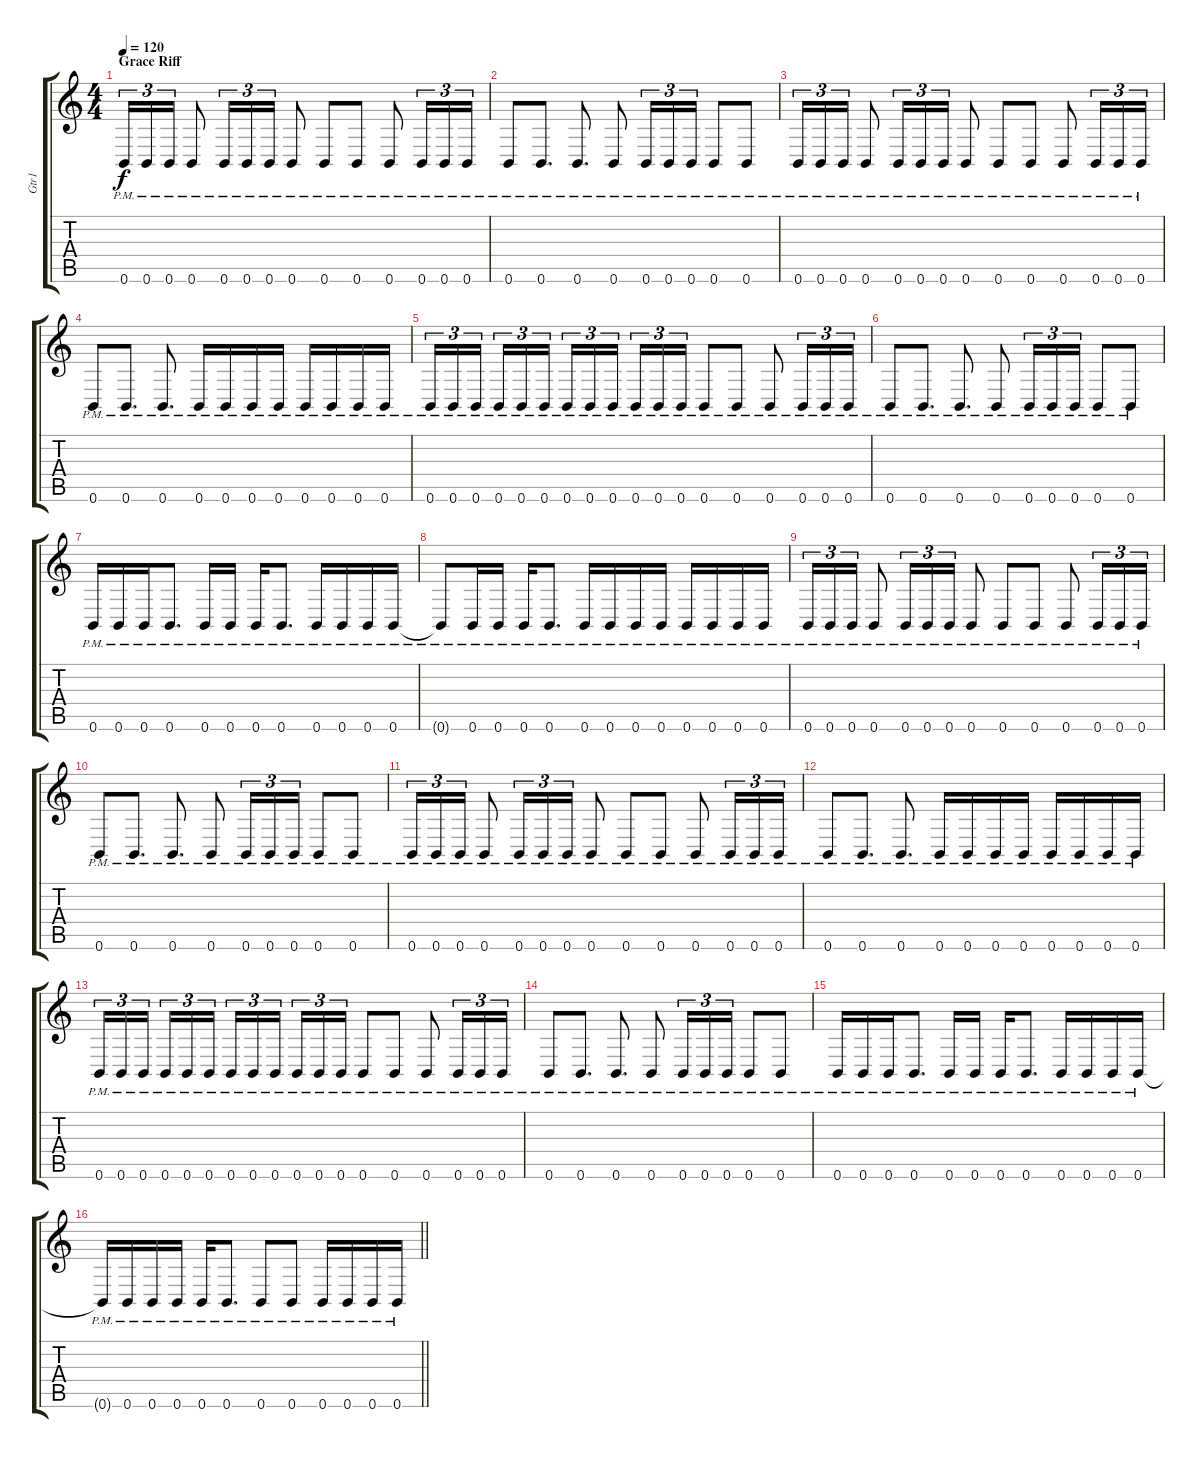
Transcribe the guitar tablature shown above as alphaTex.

\track ("Gtr1" "Gtr1") {instrument acousticguitarsteel}
\staff {score tabs}
\tuning (Eb4 B3 Gb3 B2 Gb2 B1) {hide}
\ts (4 4)
\section ("" "Grace Riff")
\tempo 120
\clef g2
\ks c
0.6{pm}.16{tu (3 2) dy f volume 15 balance 8 instrument distortionguitar} 0.6{pm}.16{tu (3 2)} 0.6{pm}.16{tu (3 2)} 0.6{pm}.8 0.6{pm}.16{tu (3 2)} 0.6{pm}.16{tu (3 2)} 0.6{pm}.16{tu (3 2)} 0.6{pm}.8 0.6{pm}.8 0.6{pm}.8 0.6{pm}.8 0.6{pm}.16{tu (3 2)} 0.6{pm}.16{tu (3 2)} 0.6{pm}.16{tu (3 2)} |
0.6{pm}.8 0.6{pm}.8{d} 0.6{pm}.8{d} 0.6{pm}.8 0.6{pm}.16{tu (3 2)} 0.6{pm}.16{tu (3 2)} 0.6{pm}.16{tu (3 2)} 0.6{pm}.8 0.6{pm}.8 |
0.6{pm}.16{tu (3 2)} 0.6{pm}.16{tu (3 2)} 0.6{pm}.16{tu (3 2)} 0.6{pm}.8 0.6{pm}.16{tu (3 2)} 0.6{pm}.16{tu (3 2)} 0.6{pm}.16{tu (3 2)} 0.6{pm}.8 0.6{pm}.8 0.6{pm}.8 0.6{pm}.8 0.6{pm}.16{tu (3 2)} 0.6{pm}.16{tu (3 2)} 0.6{pm}.16{tu (3 2)} |
0.6{pm}.8 0.6{pm}.8{d} 0.6{pm}.8{d} 0.6{pm}.16 0.6{pm}.16 0.6{pm}.16 0.6{pm}.16 0.6{pm}.16 0.6{pm}.16 0.6{pm}.16 0.6{pm}.16 |
0.6{pm}.16{tu (3 2)} 0.6{pm}.16{tu (3 2)} 0.6{pm}.16{tu (3 2) beam splitsecondary} 0.6{pm}.16{tu (3 2)} 0.6{pm}.16{tu (3 2)} 0.6{pm}.16{tu (3 2)} 0.6{pm}.16{tu (3 2)} 0.6{pm}.16{tu (3 2)} 0.6{pm}.16{tu (3 2) beam splitsecondary} 0.6{pm}.16{tu (3 2)} 0.6{pm}.16{tu (3 2)} 0.6{pm}.16{tu (3 2)} 0.6{pm}.8 0.6{pm}.8 0.6{pm}.8 0.6{pm}.16{tu (3 2)} 0.6{pm}.16{tu (3 2)} 0.6{pm}.16{tu (3 2)} |
0.6{pm}.8 0.6{pm}.8{d} 0.6{pm}.8{d} 0.6{pm}.8 0.6{pm}.16{tu (3 2)} 0.6{pm}.16{tu (3 2)} 0.6{pm}.16{tu (3 2)} 0.6{pm}.8 0.6{pm}.8 |
0.6{pm}.16 0.6{pm}.16 0.6{pm}.16 0.6{pm}.8{d} 0.6{pm}.16 0.6{pm}.16 0.6{pm}.16 0.6{pm}.8{d} 0.6{pm}.16 0.6{pm}.16 0.6{pm}.16 0.6{pm}.16 |
0.6{pm t}.8 0.6{pm}.16 0.6{pm}.16 0.6{pm}.16 0.6{pm}.8{d} 0.6{pm}.16 0.6{pm}.16 0.6{pm}.16 0.6{pm}.16 0.6{pm}.16 0.6{pm}.16 0.6{pm}.16 0.6{pm}.16 |
0.6{pm}.16{tu (3 2)} 0.6{pm}.16{tu (3 2)} 0.6{pm}.16{tu (3 2)} 0.6{pm}.8 0.6{pm}.16{tu (3 2)} 0.6{pm}.16{tu (3 2)} 0.6{pm}.16{tu (3 2)} 0.6{pm}.8 0.6{pm}.8 0.6{pm}.8 0.6{pm}.8 0.6{pm}.16{tu (3 2)} 0.6{pm}.16{tu (3 2)} 0.6{pm}.16{tu (3 2)} |
0.6{pm}.8 0.6{pm}.8{d} 0.6{pm}.8{d} 0.6{pm}.8 0.6{pm}.16{tu (3 2)} 0.6{pm}.16{tu (3 2)} 0.6{pm}.16{tu (3 2)} 0.6{pm}.8 0.6{pm}.8 |
0.6{pm}.16{tu (3 2)} 0.6{pm}.16{tu (3 2)} 0.6{pm}.16{tu (3 2)} 0.6{pm}.8 0.6{pm}.16{tu (3 2)} 0.6{pm}.16{tu (3 2)} 0.6{pm}.16{tu (3 2)} 0.6{pm}.8 0.6{pm}.8 0.6{pm}.8 0.6{pm}.8 0.6{pm}.16{tu (3 2)} 0.6{pm}.16{tu (3 2)} 0.6{pm}.16{tu (3 2)} |
0.6{pm}.8 0.6{pm}.8{d} 0.6{pm}.8{d} 0.6{pm}.16 0.6{pm}.16 0.6{pm}.16 0.6{pm}.16 0.6{pm}.16 0.6{pm}.16 0.6{pm}.16 0.6{pm}.16 |
0.6{pm}.16{tu (3 2)} 0.6{pm}.16{tu (3 2)} 0.6{pm}.16{tu (3 2) beam splitsecondary} 0.6{pm}.16{tu (3 2)} 0.6{pm}.16{tu (3 2)} 0.6{pm}.16{tu (3 2)} 0.6{pm}.16{tu (3 2)} 0.6{pm}.16{tu (3 2)} 0.6{pm}.16{tu (3 2) beam splitsecondary} 0.6{pm}.16{tu (3 2)} 0.6{pm}.16{tu (3 2)} 0.6{pm}.16{tu (3 2)} 0.6{pm}.8 0.6{pm}.8 0.6{pm}.8 0.6{pm}.16{tu (3 2)} 0.6{pm}.16{tu (3 2)} 0.6{pm}.16{tu (3 2)} |
0.6{pm}.8 0.6{pm}.8{d} 0.6{pm}.8{d} 0.6{pm}.8 0.6{pm}.16{tu (3 2)} 0.6{pm}.16{tu (3 2)} 0.6{pm}.16{tu (3 2)} 0.6{pm}.8 0.6{pm}.8 |
0.6{pm}.16 0.6{pm}.16 0.6{pm}.16 0.6{pm}.8{d} 0.6{pm}.16 0.6{pm}.16 0.6{pm}.16 0.6{pm}.8{d} 0.6{pm}.16 0.6{pm}.16 0.6{pm}.16 0.6{pm}.16 |
\barLineRight lightlight
0.6{pm t}.16 0.6{pm}.16 0.6{pm}.16 0.6{pm}.16 0.6{pm}.16 0.6{pm}.8{d} 0.6{pm}.8 0.6{pm}.8 0.6{pm}.16 0.6{pm}.16 0.6{pm}.16 0.6{pm}.16
